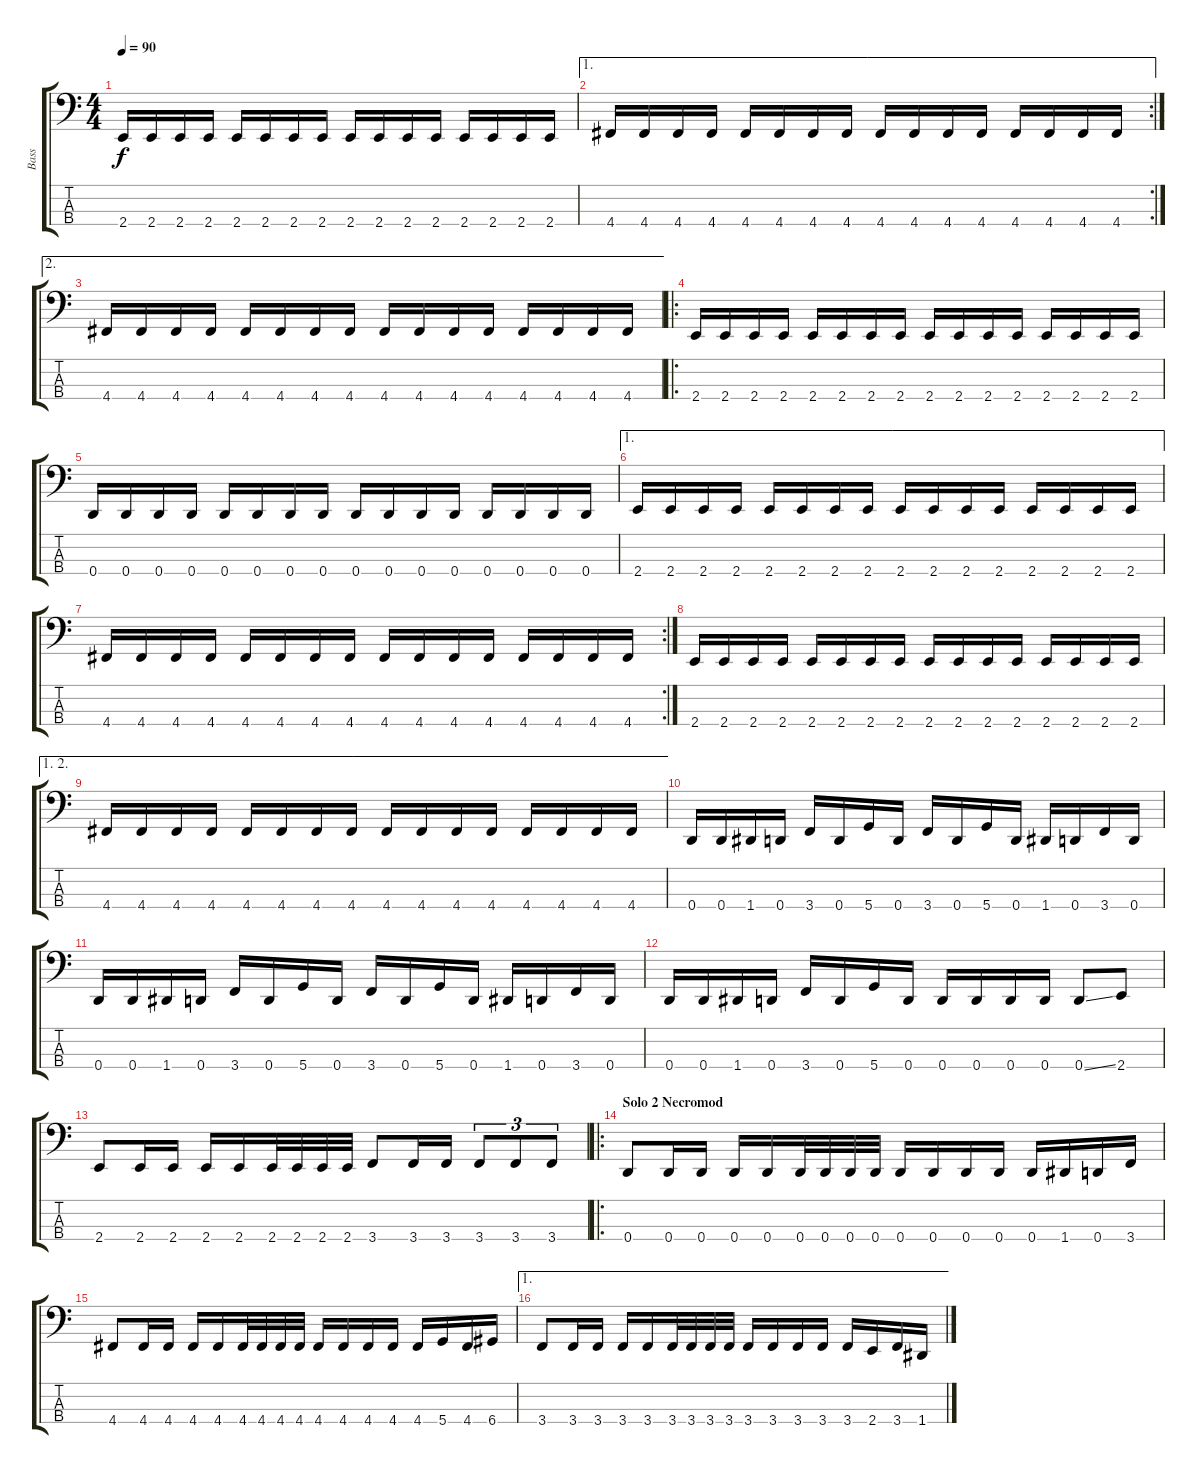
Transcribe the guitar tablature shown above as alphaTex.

\track ("Bass" "Bass") {instrument electricbasspick}
\staff {score tabs}
\tuning (G2 D2 A1 D1) {hide}
\ts (4 4)
\tempo 90
\clef f4
\ks c
2.4.16{dy f} 2.4.16 2.4.16 2.4.16 2.4.16 2.4.16 2.4.16 2.4.16 2.4.16 2.4.16 2.4.16 2.4.16 2.4.16 2.4.16 2.4.16 2.4.16 |
\ae 1
\rc 2
4.4.16 4.4.16 4.4.16 4.4.16 4.4.16 4.4.16 4.4.16 4.4.16 4.4.16 4.4.16 4.4.16 4.4.16 4.4.16 4.4.16 4.4.16 4.4.16 |
\ae 2
4.4.16 4.4.16 4.4.16 4.4.16 4.4.16 4.4.16 4.4.16 4.4.16 4.4.16 4.4.16 4.4.16 4.4.16 4.4.16 4.4.16 4.4.16 4.4.16 |
\ro
2.4.16 2.4.16 2.4.16 2.4.16 2.4.16 2.4.16 2.4.16 2.4.16 2.4.16 2.4.16 2.4.16 2.4.16 2.4.16 2.4.16 2.4.16 2.4.16 |
0.4.16 0.4.16 0.4.16 0.4.16 0.4.16 0.4.16 0.4.16 0.4.16 0.4.16 0.4.16 0.4.16 0.4.16 0.4.16 0.4.16 0.4.16 0.4.16 |
\ae 1
2.4.16 2.4.16 2.4.16 2.4.16 2.4.16 2.4.16 2.4.16 2.4.16 2.4.16 2.4.16 2.4.16 2.4.16 2.4.16 2.4.16 2.4.16 2.4.16 |
\rc 2
4.4.16 4.4.16 4.4.16 4.4.16 4.4.16 4.4.16 4.4.16 4.4.16 4.4.16 4.4.16 4.4.16 4.4.16 4.4.16 4.4.16 4.4.16 4.4.16 |
2.4.16 2.4.16 2.4.16 2.4.16 2.4.16 2.4.16 2.4.16 2.4.16 2.4.16 2.4.16 2.4.16 2.4.16 2.4.16 2.4.16 2.4.16 2.4.16 |
\ae (1 2)
4.4.16 4.4.16 4.4.16 4.4.16 4.4.16 4.4.16 4.4.16 4.4.16 4.4.16 4.4.16 4.4.16 4.4.16 4.4.16 4.4.16 4.4.16 4.4.16 |
0.4.16 0.4.16 1.4.16 0.4.16 3.4.16 0.4.16 5.4.16 0.4.16 3.4.16 0.4.16 5.4.16 0.4.16 1.4.16 0.4.16 3.4.16 0.4.16 |
0.4.16 0.4.16 1.4.16 0.4.16 3.4.16 0.4.16 5.4.16 0.4.16 3.4.16 0.4.16 5.4.16 0.4.16 1.4.16 0.4.16 3.4.16 0.4.16 |
0.4.16 0.4.16 1.4.16 0.4.16 3.4.16 0.4.16 5.4.16 0.4.16 0.4.16 0.4.16 0.4.16 0.4.16 0.4{ss}.8 2.4.8 |
2.4.8 2.4.16 2.4.16 2.4.16 2.4.16 2.4.32 2.4.32 2.4.32 2.4.32 3.4.8 3.4.16 3.4.16 3.4.8{tu (3 2)} 3.4.8{tu (3 2)} 3.4.8{tu (3 2)} |
\ro
\section ("" "Solo 2 Necromod")
0.4.8 0.4.16 0.4.16 0.4.16 0.4.16 0.4.32 0.4.32 0.4.32 0.4.32 0.4.16 0.4.16 0.4.16 0.4.16 0.4.16 1.4.16 0.4.16 3.4.16 |
4.4.8 4.4.16 4.4.16 4.4.16 4.4.16 4.4.32 4.4.32 4.4.32 4.4.32 4.4.16 4.4.16 4.4.16 4.4.16 4.4.16 5.4.16 4.4.16 6.4.16 |
\ae 1
3.4.8 3.4.16 3.4.16 3.4.16 3.4.16 3.4.32 3.4.32 3.4.32 3.4.32 3.4.16 3.4.16 3.4.16 3.4.16 3.4.16 2.4.16 3.4.16 1.4.16
